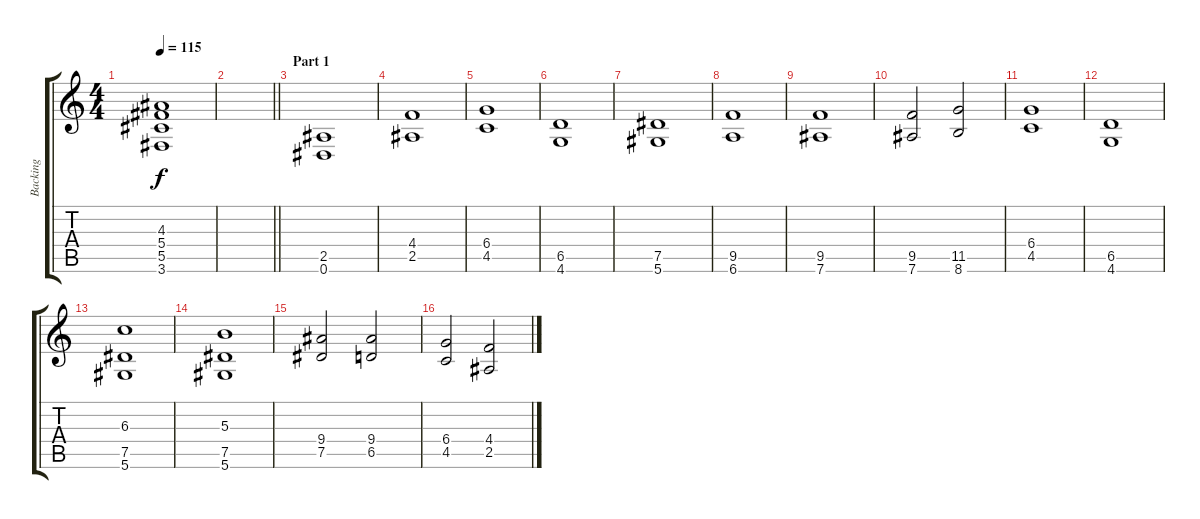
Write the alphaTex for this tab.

\track ("Backing" "Backing") {instrument distortionguitar}
\staff {score tabs}
\tuning (Eb4 Bb3 Gb3 Db3 Ab2 Eb2) {hide}
\ts (4 4)
\tempo 115
\clef g2
\ks c
(4.3{t} 5.4{t} 5.5{t} 3.6{t}).1{dy f} |
\barLineRight lightlight
|
\section ("" "Part 1")
(2.5 0.6).1 |
(4.4 2.5).1 |
(6.4 4.5).1 |
(6.5 4.6).1 |
(7.5 5.6).1 |
(9.5 6.6).1 |
(9.5 7.6).1 |
(9.5 7.6).2 (11.5 8.6).2 |
(6.4 4.5).1 |
(6.5 4.6).1 |
(6.3 7.5 5.6).1 |
(5.3 7.5 5.6).1 |
(9.4 7.5).2 (9.4 6.5).2 |
(6.4 4.5).2 (4.4 2.5).2
